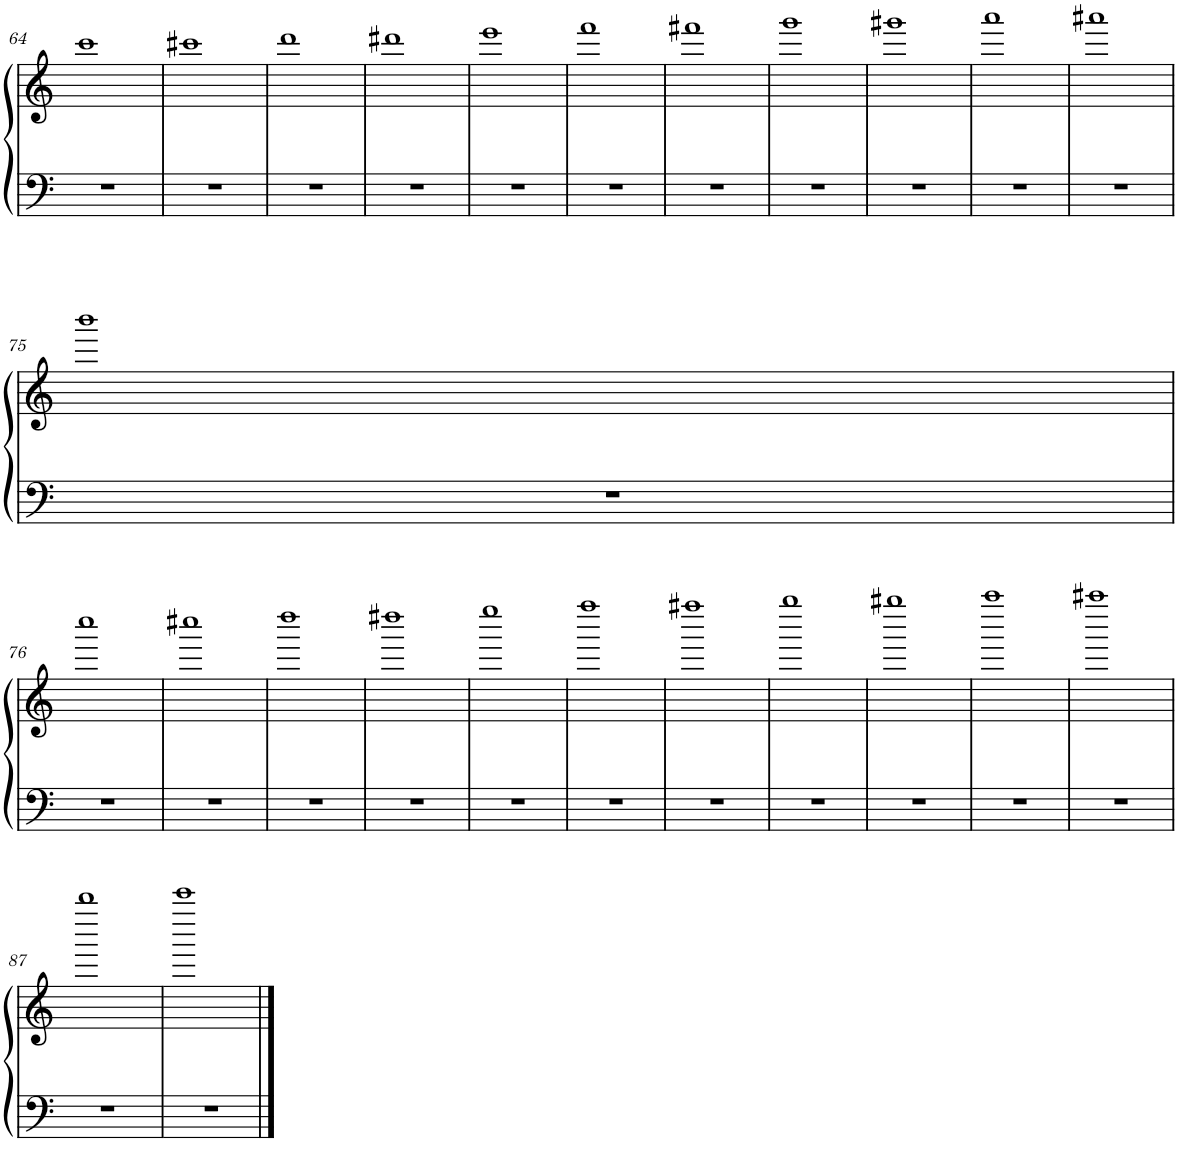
**kern	**kern
*part1	*part1
*staff2	*staff1
*I"ピアノ	*
!!LO:PB:g=z
*clefF4	*clefG2
*k[]	*k[]
*M4/4	*M4/4
=64	=64
1r	1ccc
=65	=65
1r	1ccc#X
=66	=66
1r	1ddd
=67	=67
1r	1ddd#X
=68	=68
1r	1eee
=69	=69
1r	1fff
=70	=70
1r	1fff#X
=71	=71
1r	1ggg
=72	=72
1r	1ggg#X
=73	=73
1r	1aaa
=74	=74
1r	1aaa#X
!!LO:LB:g=z
=75	=75
1r	1bbb
!!LO:LB:g=z
=76	=76
1r	1cccc
=77	=77
1r	1cccc#X
=78	=78
1r	1dddd
=79	=79
1r	1dddd#X
=80	=80
1r	1eeee
=81	=81
1r	1ffff
=82	=82
1r	1ffff#X
=83	=83
1r	1gggg
=84	=84
1r	1gggg#X
=85	=85
1r	1aaaa
=86	=86
1r	1aaaa#X
!!LO:LB:g=z
=87	=87
1r	1bbbb
=88	=88
1r	1ccccc
==	==
*-	*-
